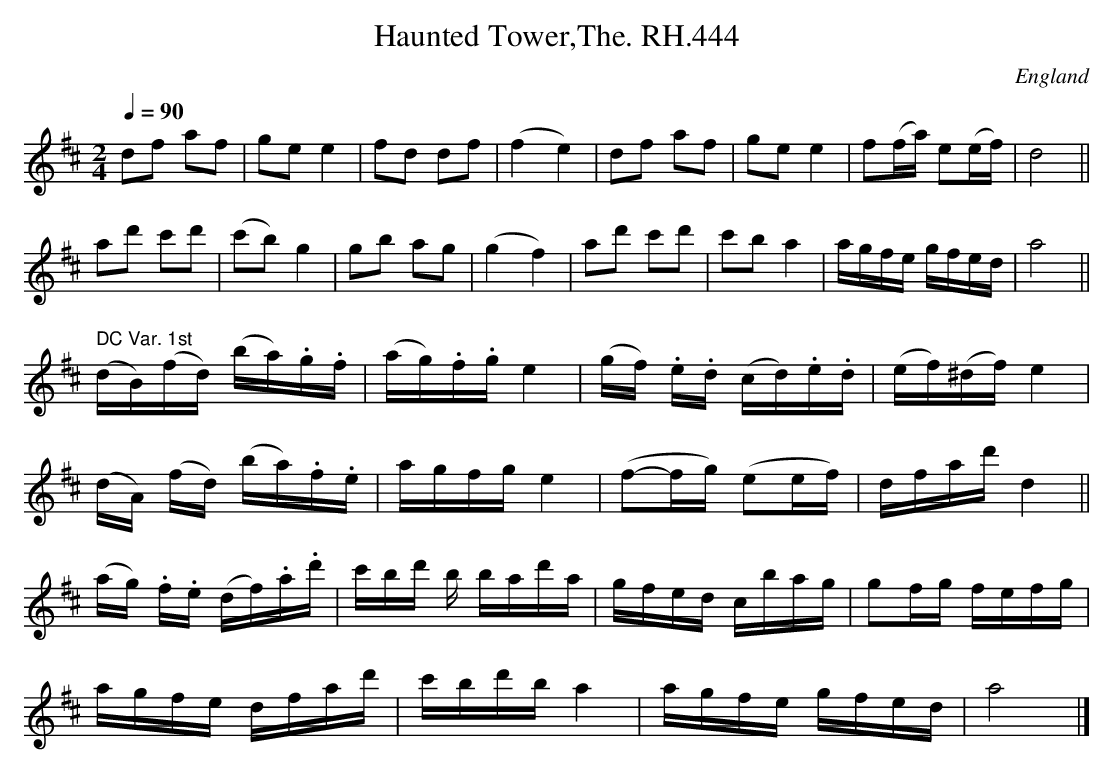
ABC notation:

X:1
T:Haunted Tower,The. RH.444
L:1/16
M:2/4
O:England
Q:1/4=90
K:D
d2f2 a2f2|g2e2 e4|f2d2 d2f2|(f4 e4)|\
d2f2 a2f2|g2e2 e4|f2(fa) e2(ef)|d8||!
a2d'2 c'2d'2|(c'2b2) g4|g2b2 a2g2|\
(g4 f4)|a2d'2 c'2d'2|c'2b2 a4|agfe gfed|a8||!
" DC Var. 1st"\
(dB)(fd) (ba).g.f|(ag).f.g e4|\
(gf) .e.d (cd).e.d|(ef)(^df) e4|!
(dA) (fd) (ba).f.e|agfg e4|\
(f2-fg) (e2ef)|dfad' d4||!
(ag) .f.e (df).a.d'|c'bd' b bad'a|\
gfed cbag|g2fg fefg|!
agfe dfad'|c'bd'b a4|agfe gfed|a8|]
